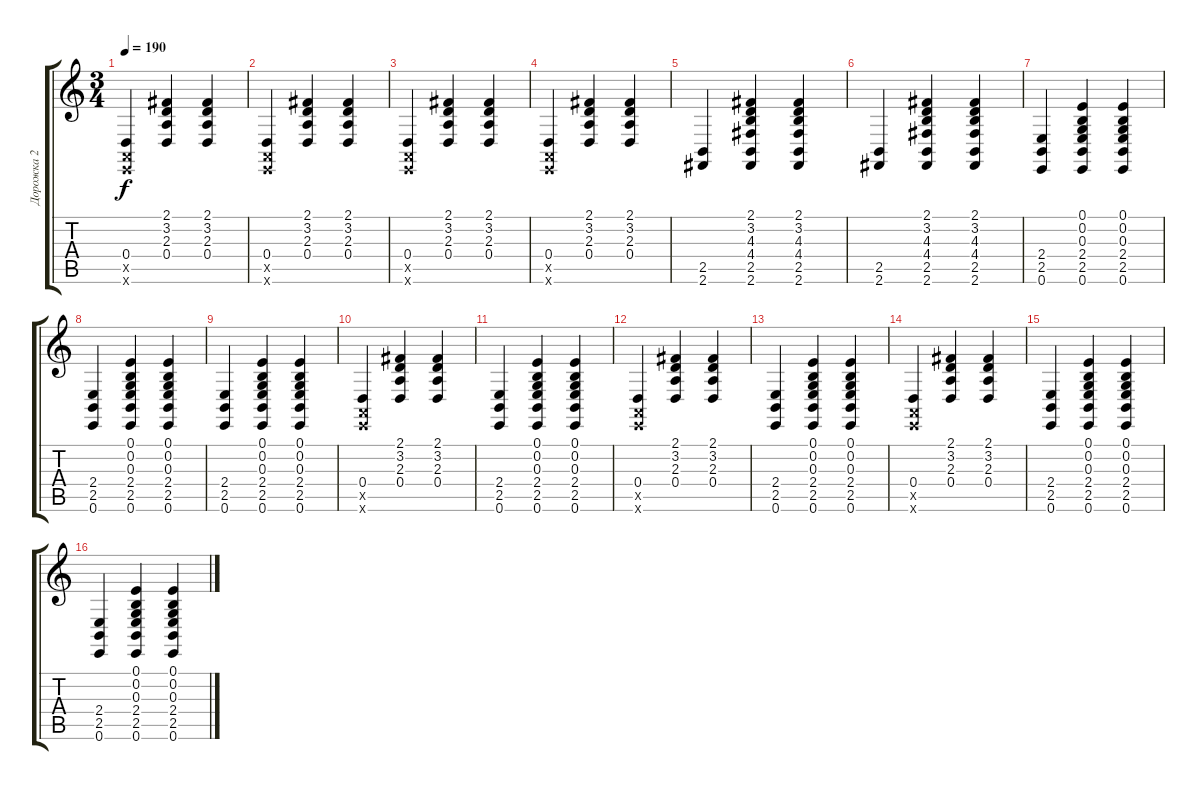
\track ("Дорожка 2" "Дорожка 2") {instrument brightacousticpiano}
\staff {score tabs}
\tuning (E4 B3 G3 D3 A2 E2) {hide}
\ts (3 4)
\tempo 190
\clef g2
\ks c
(0.4 0.5{x} 0.6{x}).4{dy f} (2.1 3.2 2.3 0.4).4 (2.1 3.2 2.3 0.4).4 |
(0.4 0.5{x} 0.6{x}).4 (2.1 3.2 2.3 0.4).4 (2.1 3.2 2.3 0.4).4 |
(0.4 0.5{x} 0.6{x}).4 (2.1 3.2 2.3 0.4).4 (2.1 3.2 2.3 0.4).4 |
(0.4 0.5{x} 0.6{x}).4 (2.1 3.2 2.3 0.4).4 (2.1 3.2 2.3 0.4).4 |
(2.5 2.6).4 (2.1 3.2 4.3 4.4 2.5 2.6).4 (2.1 3.2 4.3 4.4 2.5 2.6).4 |
(2.5 2.6).4 (2.1 3.2 4.3 4.4 2.5 2.6).4 (2.1 3.2 4.3 4.4 2.5 2.6).4 |
(2.4 2.5 0.6).4 (0.1 0.2 0.3 2.4 2.5 0.6).4 (0.1 0.2 0.3 2.4 2.5 0.6).4 |
(2.4 2.5 0.6).4 (0.1 0.2 0.3 2.4 2.5 0.6).4 (0.1 0.2 0.3 2.4 2.5 0.6).4 |
(2.4 2.5 0.6).4 (0.1 0.2 0.3 2.4 2.5 0.6).4 (0.1 0.2 0.3 2.4 2.5 0.6).4 |
(0.4 0.5{x} 0.6{x}).4 (2.1 3.2 2.3 0.4).4 (2.1 3.2 2.3 0.4).4 |
(2.4 2.5 0.6).4 (0.1 0.2 0.3 2.4 2.5 0.6).4 (0.1 0.2 0.3 2.4 2.5 0.6).4 |
(0.4 0.5{x} 0.6{x}).4 (2.1 3.2 2.3 0.4).4 (2.1 3.2 2.3 0.4).4 |
(2.4 2.5 0.6).4 (0.1 0.2 0.3 2.4 2.5 0.6).4 (0.1 0.2 0.3 2.4 2.5 0.6).4 |
(0.4 0.5{x} 0.6{x}).4 (2.1 3.2 2.3 0.4).4 (2.1 3.2 2.3 0.4).4 |
(2.4 2.5 0.6).4 (0.1 0.2 0.3 2.4 2.5 0.6).4 (0.1 0.2 0.3 2.4 2.5 0.6).4 |
(2.4 2.5 0.6).4 (0.1 0.2 0.3 2.4 2.5 0.6).4 (0.1 0.2 0.3 2.4 2.5 0.6).4
